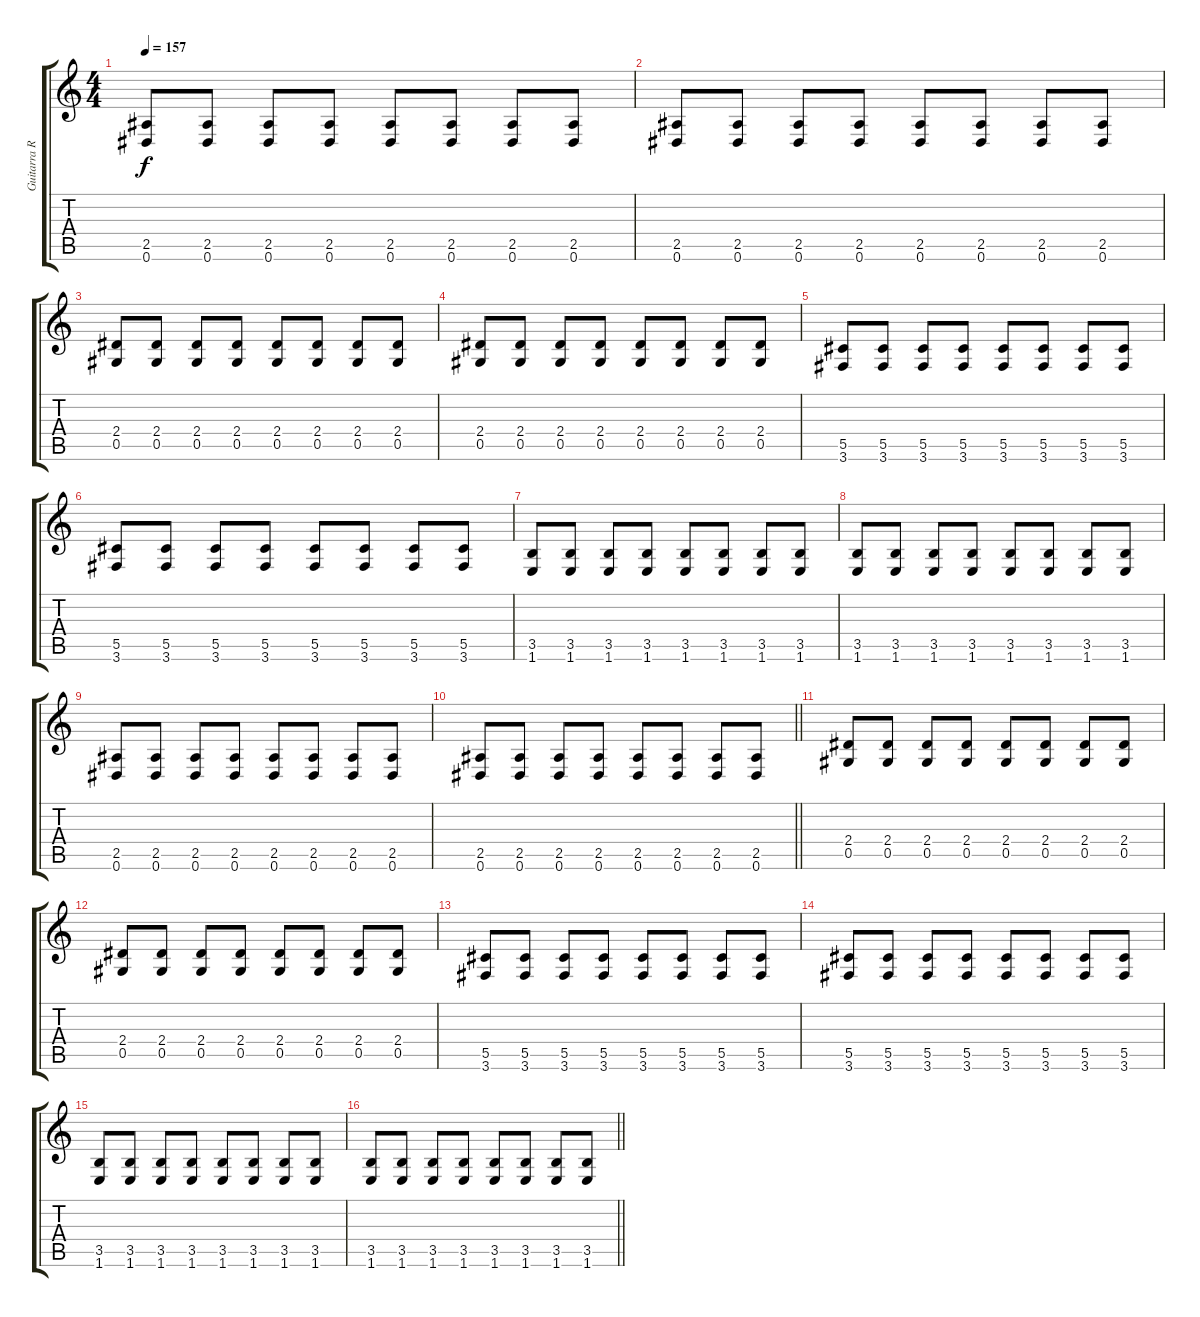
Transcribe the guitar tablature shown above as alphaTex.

\track ("Guitarra Ritmica" "Guitarra R") {instrument distortionguitar}
\staff {score tabs}
\tuning (Eb4 Bb3 Gb3 Db3 Ab2 Eb2) {hide}
\ts (4 4)
\tempo 157
\clef g2
\ks c
(2.5 0.6).8{dy f} (2.5 0.6).8 (2.5 0.6).8 (2.5 0.6).8 (2.5 0.6).8 (2.5 0.6).8 (2.5 0.6).8 (2.5 0.6).8 |
(2.5 0.6).8 (2.5 0.6).8 (2.5 0.6).8 (2.5 0.6).8 (2.5 0.6).8 (2.5 0.6).8 (2.5 0.6).8 (2.5 0.6).8 |
(2.4 0.5).8 (2.4 0.5).8 (2.4 0.5).8 (2.4 0.5).8 (2.4 0.5).8 (2.4 0.5).8 (2.4 0.5).8 (2.4 0.5).8 |
(2.4 0.5).8 (2.4 0.5).8 (2.4 0.5).8 (2.4 0.5).8 (2.4 0.5).8 (2.4 0.5).8 (2.4 0.5).8 (2.4 0.5).8 |
(5.5 3.6).8 (5.5 3.6).8 (5.5 3.6).8 (5.5 3.6).8 (5.5 3.6).8 (5.5 3.6).8 (5.5 3.6).8 (5.5 3.6).8 |
(5.5 3.6).8 (5.5 3.6).8 (5.5 3.6).8 (5.5 3.6).8 (5.5 3.6).8 (5.5 3.6).8 (5.5 3.6).8 (5.5 3.6).8 |
(3.5 1.6).8 (3.5 1.6).8 (3.5 1.6).8 (3.5 1.6).8 (3.5 1.6).8 (3.5 1.6).8 (3.5 1.6).8 (3.5 1.6).8 |
(3.5 1.6).8 (3.5 1.6).8 (3.5 1.6).8 (3.5 1.6).8 (3.5 1.6).8 (3.5 1.6).8 (3.5 1.6).8 (3.5 1.6).8 |
(2.5 0.6).8 (2.5 0.6).8 (2.5 0.6).8 (2.5 0.6).8 (2.5 0.6).8 (2.5 0.6).8 (2.5 0.6).8 (2.5 0.6).8 |
\barLineRight lightlight
(2.5 0.6).8 (2.5 0.6).8 (2.5 0.6).8 (2.5 0.6).8 (2.5 0.6).8 (2.5 0.6).8 (2.5 0.6).8 (2.5 0.6).8 |
(2.4 0.5).8 (2.4 0.5).8 (2.4 0.5).8 (2.4 0.5).8 (2.4 0.5).8 (2.4 0.5).8 (2.4 0.5).8 (2.4 0.5).8 |
(2.4 0.5).8 (2.4 0.5).8 (2.4 0.5).8 (2.4 0.5).8 (2.4 0.5).8 (2.4 0.5).8 (2.4 0.5).8 (2.4 0.5).8 |
(5.5 3.6).8 (5.5 3.6).8 (5.5 3.6).8 (5.5 3.6).8 (5.5 3.6).8 (5.5 3.6).8 (5.5 3.6).8 (5.5 3.6).8 |
(5.5 3.6).8 (5.5 3.6).8 (5.5 3.6).8 (5.5 3.6).8 (5.5 3.6).8 (5.5 3.6).8 (5.5 3.6).8 (5.5 3.6).8 |
(3.5 1.6).8 (3.5 1.6).8 (3.5 1.6).8 (3.5 1.6).8 (3.5 1.6).8 (3.5 1.6).8 (3.5 1.6).8 (3.5 1.6).8 |
\barLineRight lightlight
(3.5 1.6).8 (3.5 1.6).8 (3.5 1.6).8 (3.5 1.6).8 (3.5 1.6).8 (3.5 1.6).8 (3.5 1.6).8 (3.5 1.6).8
